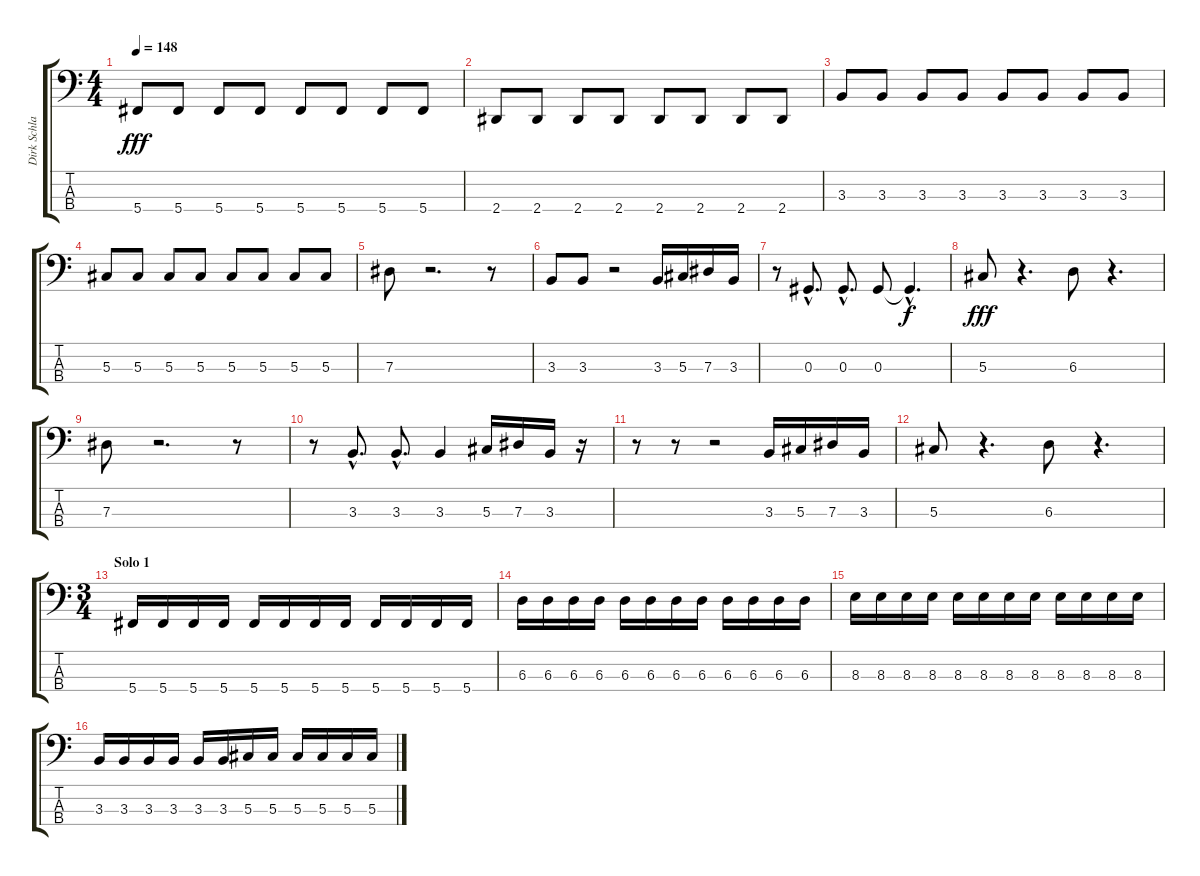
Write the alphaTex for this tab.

\track ("Dirk Schlachter<Bass>" "Dirk Schla") {instrument electricbassfinger}
\staff {score tabs}
\tuning (Gb2 Db2 Ab1 Db1) {hide}
\ts (4 4)
\tempo 148
\clef f4
\ks c
5.4.8{dy fff} 5.4.8 5.4.8 5.4.8 5.4.8 5.4.8 5.4.8 5.4.8 |
2.4.8 2.4.8 2.4.8 2.4.8 2.4.8 2.4.8 2.4.8 2.4.8 |
3.3.8 3.3.8 3.3.8 3.3.8 3.3.8 3.3.8 3.3.8 3.3.8 |
5.3.8 5.3.8 5.3.8 5.3.8 5.3.8 5.3.8 5.3.8 5.3.8 |
7.3.8 r.2{d} r.8 |
3.3.8 3.3.8 r.2 3.3.16 5.3.16 7.3.16 3.3.16 |
r.8 0.3{hac}.8{d} 0.3{hac}.8{d} 0.3.8 0.3{hac t}.4{d dy f} |
5.3.8{dy fff} r.4{d} 6.3.8 r.4{d} |
7.3.8 r.2{d} r.8 |
r.8 3.3{hac}.8{d} 3.3{hac}.8{d} 3.3.4 5.3.16 7.3.16 3.3.16 r.16 |
r.8 r.8 r.2 3.3.16 5.3.16 7.3.16 3.3.16 |
5.3.8 r.4{d} 6.3.8 r.4{d} |
\ts (3 4)
\section ("" "Solo 1")
5.4.16 5.4.16 5.4.16 5.4.16 5.4.16 5.4.16 5.4.16 5.4.16 5.4.16 5.4.16 5.4.16 5.4.16 |
6.3.16 6.3.16 6.3.16 6.3.16 6.3.16 6.3.16 6.3.16 6.3.16 6.3.16 6.3.16 6.3.16 6.3.16 |
8.3.16 8.3.16 8.3.16 8.3.16 8.3.16 8.3.16 8.3.16 8.3.16 8.3.16 8.3.16 8.3.16 8.3.16 |
3.3.16 3.3.16 3.3.16 3.3.16 3.3.16 3.3.16 5.3.16 5.3.16 5.3.16 5.3.16 5.3.16 5.3.16
